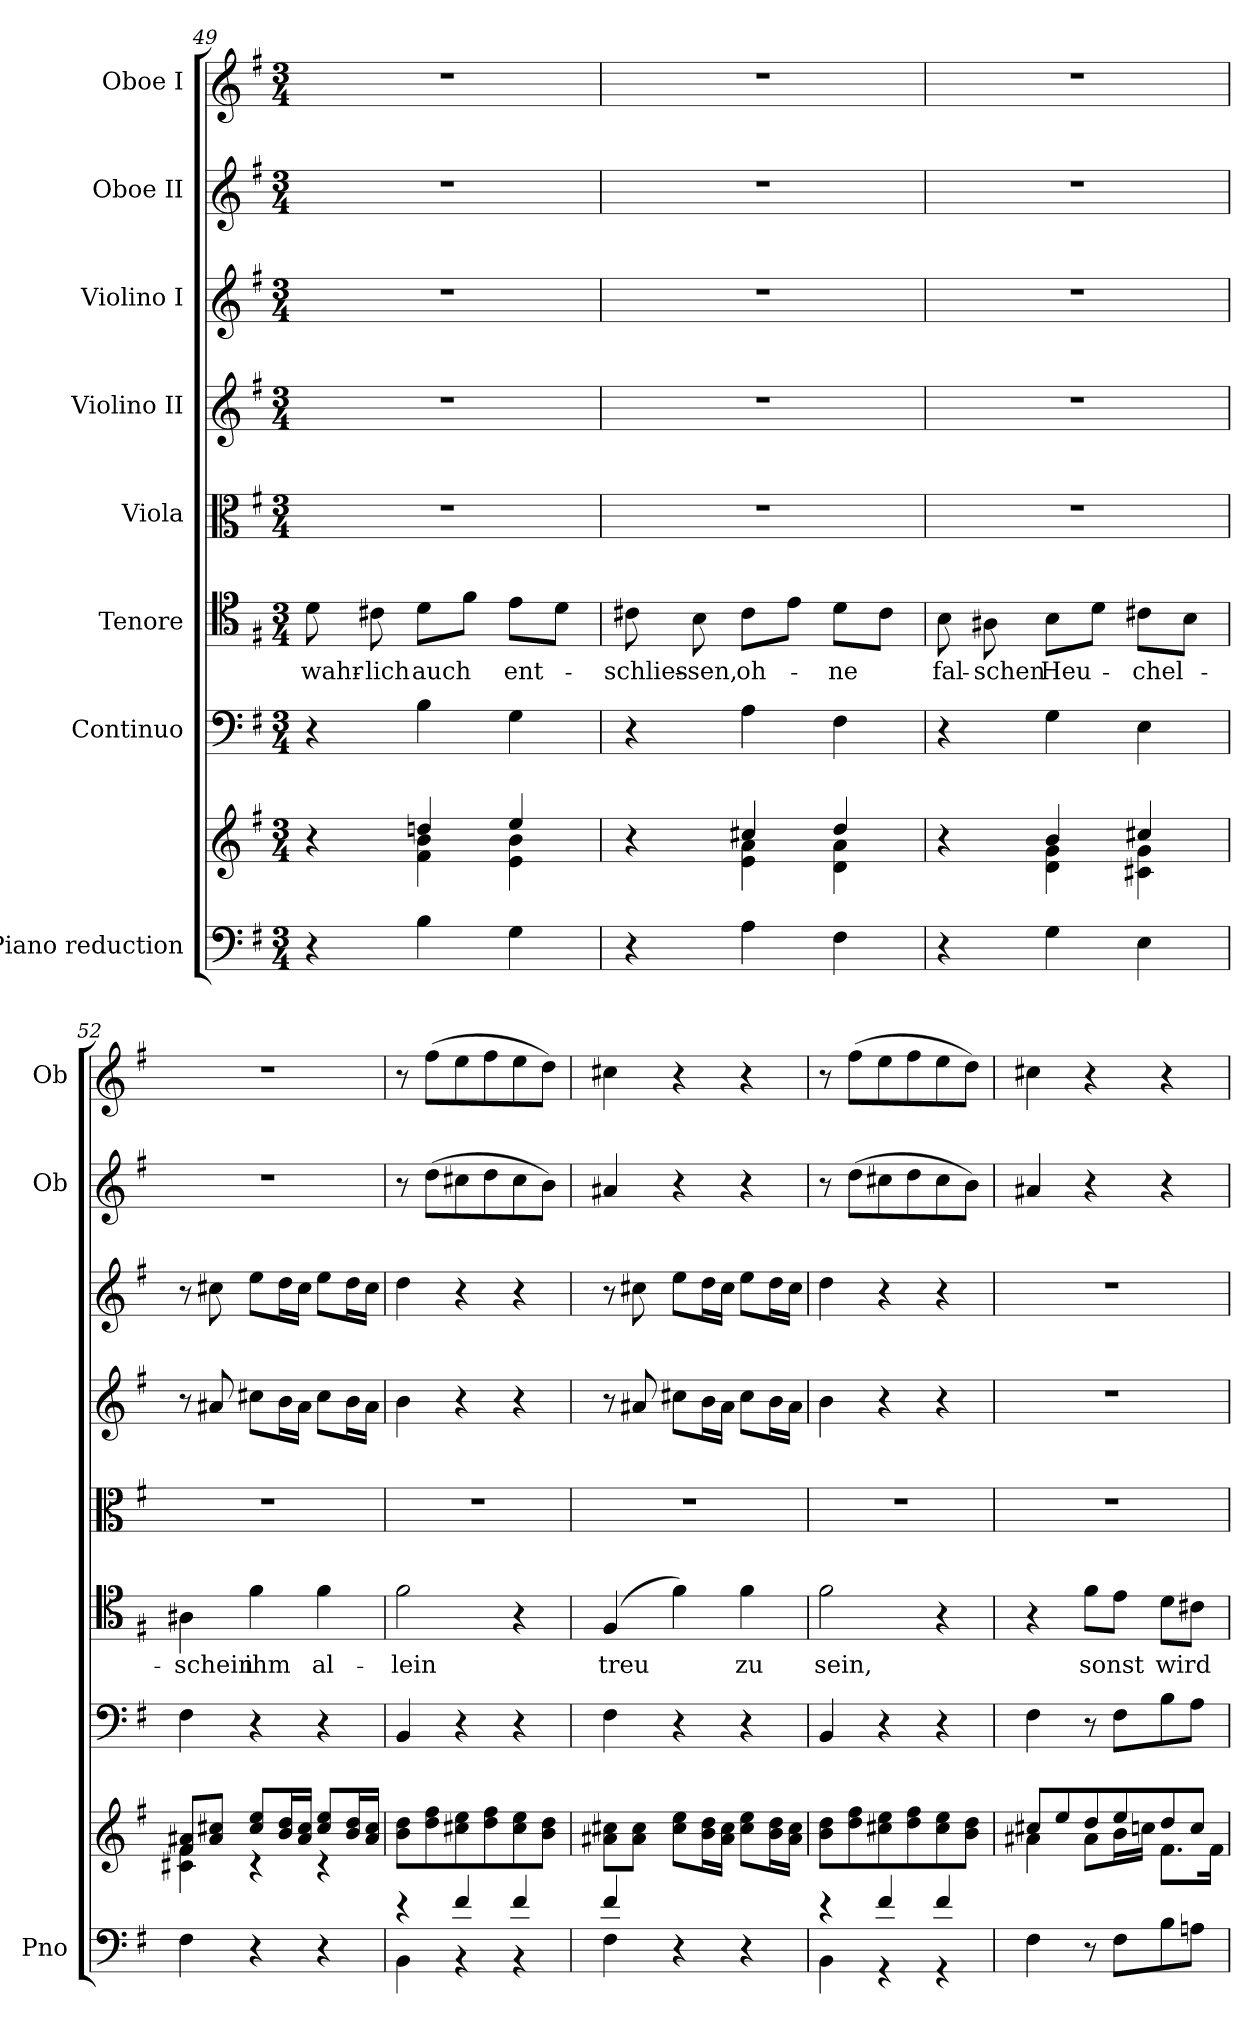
**kern	**kern	**kern	**kern	**text	**kern	**kern	**kern	**kern	**kern
*part8	*part8	*part7	*part6	*part6	*part5	*part4	*part3	*part2	*part1
*staff9	*staff8	*staff7	*staff6	*staff6	*staff5	*staff4	*staff3	*staff2	*staff1
*I"Piano reduction	*	*I"Continuo	*I"Tenore	*	*I"Viola	*I"Violino II	*I"Violino I	*I"Oboe II	*I"Oboe I
*I'Pno	*	*	*	*	*	*	*	*I'Ob	*I'Ob
*clefF4	*clefG2	*clefF4	*clefC4	*	*clefC3	*clefG2	*clefG2	*clefG2	*clefG2
*k[f#]	*k[f#]	*k[f#]	*k[f#]	*	*k[f#]	*k[f#]	*k[f#]	*k[f#]	*k[f#]
*M3/4	*M3/4	*M3/4	*M3/4	*	*M3/4	*M3/4	*M3/4	*M3/4	*M3/4
=49	=49	=49	=49	=49	=49	=49	=49	=49	=49
*	*^	*	*	*	*	*	*	*	*
!	!	!	!	!	!LO:LY:b	!	!	!	!	!
4r	4r	4ryy	4r	8d\	wahr-	2.r	2.r	2.r	2.r	2.r
!	!	!	!	!	!LO:LY:b	!	!	!	!	!
.	.	.	.	8c#X\	-lich	.	.	.	.	.
!	!	!	!	!	!LO:LY:b	!	!	!	!	!
4B\	4ddn/	4f#\ 4b\	4B\	8d\L	auch	.	.	.	.	.
.	.	.	.	8f#\J	.	.	.	.	.	.
!	!	!	!	!	!LO:LY:b	!	!	!	!	!
4G\	4ee/	4e\ 4b\	4G\	8e\L	ent-	.	.	.	.	.
.	.	.	.	8d\J	.	.	.	.	.	.
=50	=50	=50	=50	=50	=50	=50	=50	=50	=50	=50
!	!	!	!	!	!LO:LY:b	!	!	!	!	!
4r	4r	4ryy	4r	8c#X\	-schlies-	2.r	2.r	2.r	2.r	2.r
!	!	!	!	!	!LO:LY:b	!	!	!	!	!
.	.	.	.	8B\	-sen,	.	.	.	.	.
!	!	!	!	!	!LO:LY:b	!	!	!	!	!
4A\	4cc#X/	4e\ 4a\	4A\	8c#\L	oh-	.	.	.	.	.
.	.	.	.	8e\J	.	.	.	.	.	.
!	!	!	!	!	!LO:LY:b	!	!	!	!	!
4F#\	4dd/	4d\ 4a\	4F#\	8d\L	-ne	.	.	.	.	.
.	.	.	.	8c#\J	.	.	.	.	.	.
!!LO:PB:g=z
=51	=51	=51	=51	=51	=51	=51	=51	=51	=51	=51
!	!	!	!	!	!LO:LY:b	!	!	!	!	!
4r	4r	4ryy	4r	8B\	fal-	2.r	2.r	2.r	2.r	2.r
!	!	!	!	!	!LO:LY:b	!	!	!	!	!
.	.	.	.	8A#X\	-schen	.	.	.	.	.
!	!	!	!	!	!LO:LY:b	!	!	!	!	!
4G\	4b/	4d\ 4g\	4G\	8B\L	Heu-	.	.	.	.	.
.	.	.	.	8d\J	.	.	.	.	.	.
!	!	!	!	!	!LO:LY:b	!	!	!	!	!
4E\	4cc#X/	4c#X\ 4g\	4E\	8c#X\L	-chel-	.	.	.	.	.
.	.	.	.	8B\J	.	.	.	.	.	.
=52	=52	=52	=52	=52	=52	=52	=52	=52	=52	=52
!	!	!	!	!	!LO:LY:b	!	!	!	!	!
4F#\	8f#/ 8a#X/L	4c#X\ 4f#\	4F#\	4A#X\	-schein	2.r	8r	8r	2.r	2.r
.	8a#/ 8cc#X/J	.	.	.	.	.	8a#X/	8cc#X\	.	.
!	!	!	!	!	!LO:LY:b	!	!	!	!	!
4r	8cc#/ 8ee/L	4r	4r	4f#\	ihm	.	8cc#X\L	8ee\L	.	.
.	16b/ 16dd/L	.	.	.	.	.	16b\L	16dd\L	.	.
.	16a#/ 16cc#/JJ	.	.	.	.	.	16a#\JJ	16cc#\JJ	.	.
!	!	!	!	!	!LO:LY:b	!	!	!	!	!
4r	8cc#/ 8ee/L	4r	4r	4f#\	al-	.	8cc#\L	8ee\L	.	.
.	16b/ 16dd/L	.	.	.	.	.	16b\L	16dd\L	.	.
.	16a#/ 16cc#/JJ	.	.	.	.	.	16a#\JJ	16cc#\JJ	.	.
*	*v	*v	*	*	*	*	*	*	*	*
=53	=53	=53	=53	=53	=53	=53	=53	=53	=53
*^	*	*	*	*	*	*	*	*	*
!	!	!	!	!	!LO:LY:b	!	!	!	!	!
4r	4BB\	8b\ 8dd\L	4BB/	2f#\	-lein	2.r	4b\	4dd\	8r	8r
.	.	8dd\ 8ff#\	.	.	.	.	.	.	(8dd\L	(8ff#\L
4f#/	4r	8cc#X\ 8ee\	4r	.	.	.	4r	4r	8cc#X\	8ee\
.	.	8dd\ 8ff#\	.	.	.	.	.	.	8dd\	8ff#\
4f#/	4r	8cc#\ 8ee\	4r	4r	.	.	4r	4r	8cc#\	8ee\
.	.	8b\ 8dd\J	.	.	.	.	.	.	8b\J)	8dd\J)
=54	=54	=54	=54	=54	=54	=54	=54	=54	=54	=54
!	!	!	!	!	!LO:LY:b	!	!	!	!	!
4f#/	4F#\	8a#X\ 8cc#X\L	4F#\	(4F#/	treu	2.r	8r	8r	4a#X/	4cc#X\
.	.	8a#\ 8cc#\J	.	.	.	.	8a#X/	8cc#X\	.	.
4r	4ryy	8cc#\ 8ee\L	4r	4f#\)	.	.	8cc#X\L	8ee\L	4r	4r
.	.	16b\ 16dd\L	.	.	.	.	16b\L	16dd\L	.	.
.	.	16a#\ 16cc#\JJ	.	.	.	.	16a#\JJ	16cc#\JJ	.	.
!	!	!	!	!	!LO:LY:b	!	!	!	!	!
4r	4ryy	8cc#\ 8ee\L	4r	4f#\	zu	.	8cc#\L	8ee\L	4r	4r
.	.	16b\ 16dd\L	.	.	.	.	16b\L	16dd\L	.	.
.	.	16a#\ 16cc#\JJ	.	.	.	.	16a#\JJ	16cc#\JJ	.	.
=55	=55	=55	=55	=55	=55	=55	=55	=55	=55	=55
!	!	!	!	!	!LO:LY:b	!	!	!	!	!
4r	4BB\	8b\ 8dd\L	4BB/	2f#\	sein,	2.r	4b\	4dd\	8r	8r
.	.	8dd\ 8ff#\	.	.	.	.	.	.	(8dd\L	(8ff#\L
4f#/	4r	8cc#X\ 8ee\	4r	.	.	.	4r	4r	8cc#X\	8ee\
.	.	8dd\ 8ff#\	.	.	.	.	.	.	8dd\	8ff#\
4f#/	4r	8cc#\ 8ee\	4r	4r	.	.	4r	4r	8cc#\	8ee\
.	.	8b\ 8dd\J	.	.	.	.	.	.	8b\J)	8dd\J)
*v	*v	*	*	*	*	*	*	*	*	*
=56	=56	=56	=56	=56	=56	=56	=56	=56	=56
*	*^	*	*	*	*	*	*	*	*
4F#\	8cc#X/L	4a#X\	4F#\	4r	.	2.r	2.r	2.r	4a#X/	4cc#X\
.	8ee/	.	.	.	.	.	.	.	.	.
!	!	!	!	!	!LO:LY:b	!	!	!	!	!
8r	8dd/	8a#\L	8r	8f#\L	sonst	.	.	.	4r	4r
8F#\L	8ee/	16b\L	8F#\L	8e\J	.	.	.	.	.	.
.	.	16ccn\JJ	.	.	.	.	.	.	.	.
!	!	!	!	!	!LO:LY:b	!	!	!	!	!
8B\	8dd/	8.f#\L	8B\	8d\L	wird	.	.	.	4r	4r
8An\J	8cc/J	.	8A\J	8c#X\J	.	.	.	.	.	.
.	.	16f#\Jk	.	.	.	.	.	.	.	.
*	*v	*v	*	*	*	*	*	*	*	*
=	=	=	=	=	=	=	=	=	=
*-	*-	*-	*-	*-	*-	*-	*-	*-	*-
